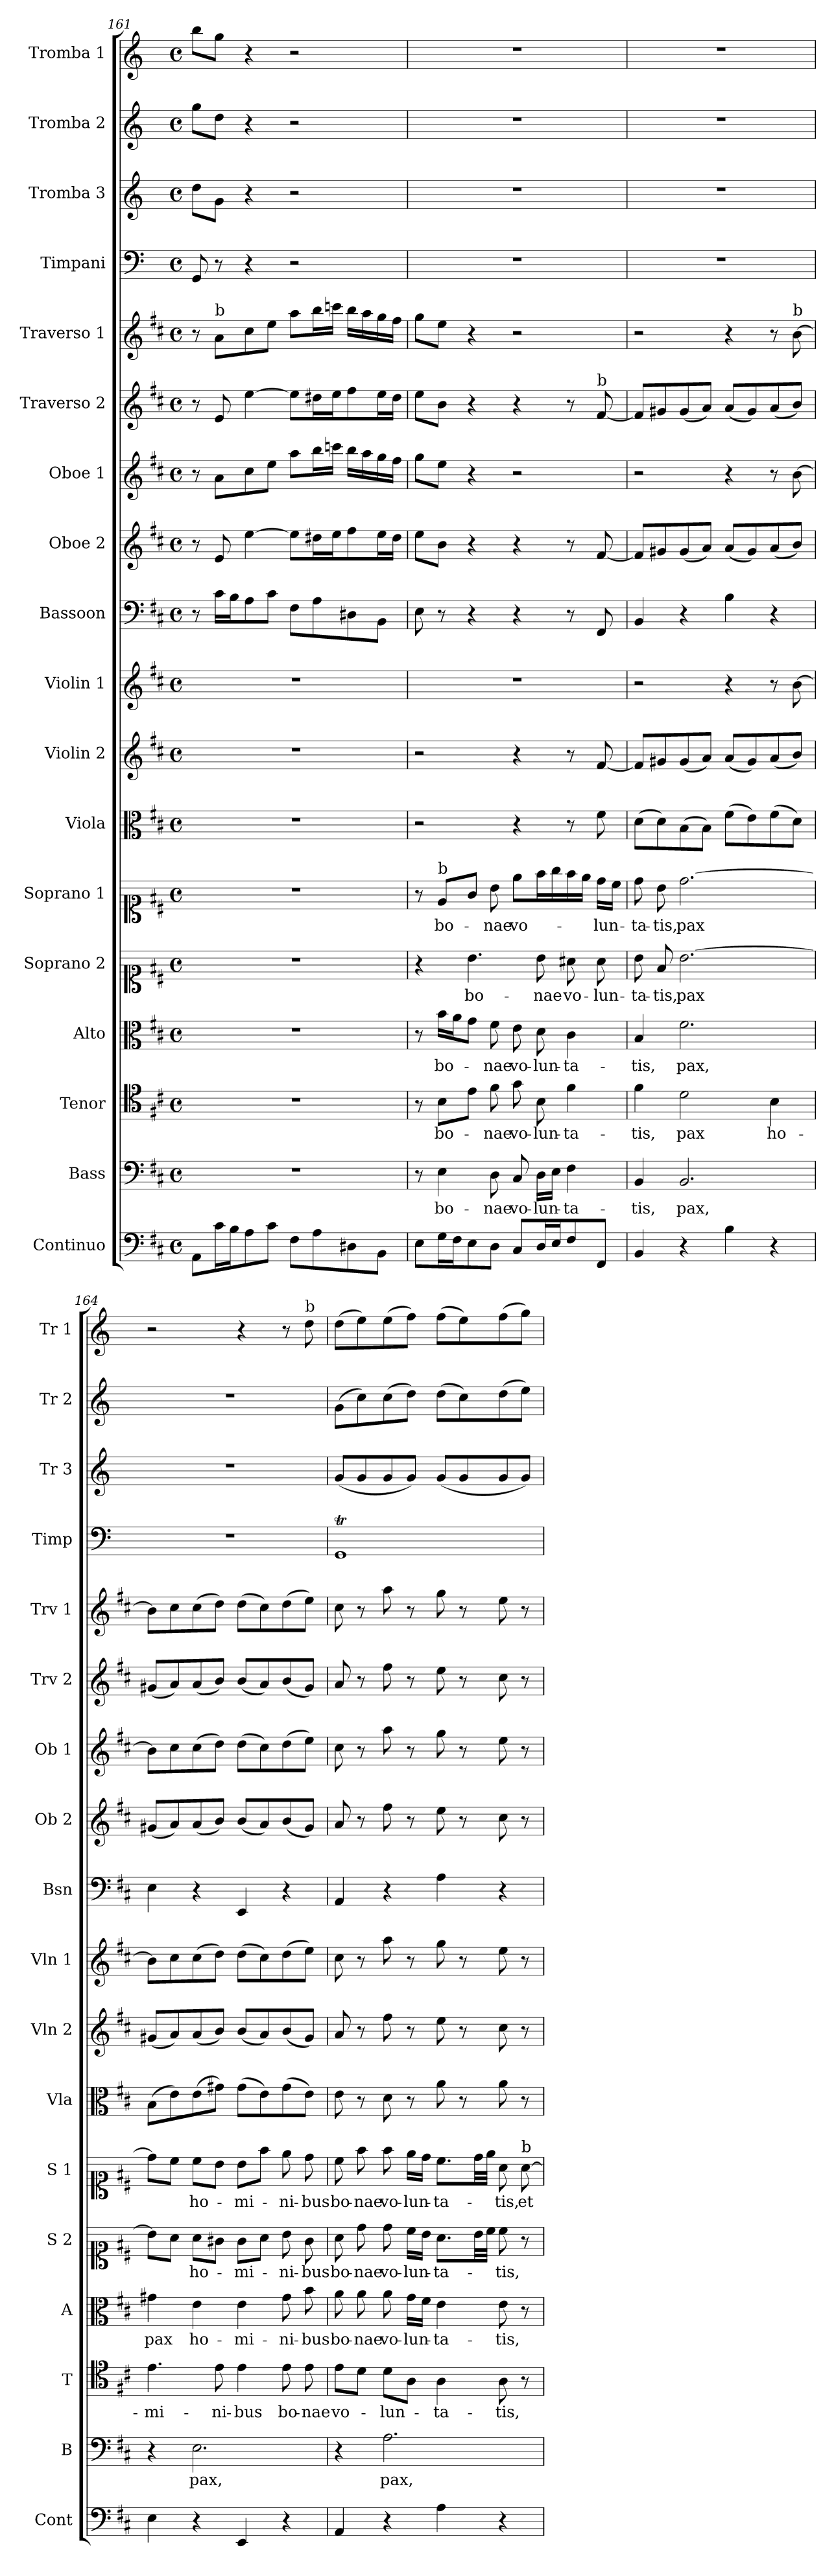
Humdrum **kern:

**kern	**kern	**text	**kern	**text	**kern	**text	**kern	**text	**kern	**text	**kern	**kern	**kern	**kern	**kern	**kern	**kern	**kern	**kern	**kern	**kern	**kern
*part18	*part17	*part17	*part16	*part16	*part15	*part15	*part14	*part14	*part13	*part13	*part12	*part11	*part10	*part9	*part8	*part7	*part6	*part5	*part4	*part3	*part2	*part1
*staff18	*staff17	*staff17	*staff16	*staff16	*staff15	*staff15	*staff14	*staff14	*staff13	*staff13	*staff12	*staff11	*staff10	*staff9	*staff8	*staff7	*staff6	*staff5	*staff4	*staff3	*staff2	*staff1
*I"Continuo	*I"Bass	*	*I"Tenor	*	*I"Alto	*	*I"Soprano 2	*	*I"Soprano 1	*	*I"Viola	*I"Violin 2	*I"Violin 1	*I"Bassoon	*I"Oboe 2	*I"Oboe 1	*I"Traverso 2	*I"Traverso 1	*I"Timpani	*I"Tromba 3	*I"Tromba 2	*I"Tromba 1
*I'Cont	*I'B	*	*I'T	*	*I'A	*	*I'S 2	*	*I'S 1	*	*I'Vla	*I'Vln 2	*I'Vln 1	*I'Bsn	*I'Ob 2	*I'Ob 1	*I'Trv 2	*I'Trv 1	*I'Timp	*I'Tr 3	*I'Tr 2	*I'Tr 1
!!LO:PB:g=z
*clefF4	*clefF4	*	*clefC4	*	*clefC3	*	*clefC1	*	*clefC1	*	*clefC3	*clefG2	*clefG2	*clefF4	*clefG2	*clefG2	*clefG2	*clefG2	*clefF4	*clefG2	*clefG2	*clefG2
*	*	*	*	*	*	*	*	*	*	*	*	*	*	*	*	*	*	*	*ITrd-1c-2	*ITrd-1c-2	*ITrd-1c-2	*ITrd-1c-2
*k[f#c#]	*k[f#c#]	*	*k[f#c#]	*	*k[f#c#]	*	*k[f#c#]	*	*k[f#c#]	*	*k[f#c#]	*k[f#c#]	*k[f#c#]	*k[f#c#]	*k[f#c#]	*k[f#c#]	*k[f#c#]	*k[f#c#]	*k[f#c#]	*k[f#c#]	*k[f#c#]	*k[f#c#]
*M4/4	*M4/4	*	*M4/4	*	*M4/4	*	*M4/4	*	*M4/4	*	*M4/4	*M4/4	*M4/4	*M4/4	*M4/4	*M4/4	*M4/4	*M4/4	*M4/4	*M4/4	*M4/4	*M4/4
*met(c)	*met(c)	*	*met(c)	*	*met(c)	*	*met(c)	*	*met(c)	*	*met(c)	*met(c)	*met(c)	*met(c)	*met(c)	*met(c)	*met(c)	*met(c)	*met(c)	*met(c)	*met(c)	*met(c)
=161	=161	=161	=161	=161	=161	=161	=161	=161	=161	=161	=161	=161	=161	=161	=161	=161	=161	=161	=161	=161	=161	=161
8AA\L	1r	.	1r	.	1r	.	1r	.	1r	.	1r	1r	1r	8r	8r	8r	8r	8r	8AA/	8ee\L	8aa\L	8ccc#\L
!	!	!	!	!	!	!	!	!	!	!	!	!	!	!	!	!	!	!LO:TX:a:t=b	!	!	!	!
16c#\L	.	.	.	.	.	.	.	.	.	.	.	.	.	16c#\LL	8e/	8a\L	8e/	8a\L	8r	8a\J	8ee\J	8aa\J
16B\J	.	.	.	.	.	.	.	.	.	.	.	.	.	16B\J	.	.	.	.	.	.	.	.
8A\	.	.	.	.	.	.	.	.	.	.	.	.	.	8A\	[4ee\	8cc#\	[4ee\	8cc#\	4r	4r	4r	4r
8c#\J	.	.	.	.	.	.	.	.	.	.	.	.	.	8c#\J	.	8ee\J	.	8ee\J	.	.	.	.
8F#\L	.	.	.	.	.	.	.	.	.	.	.	.	.	8F#\L	8ee\L]	8aa\L	8ee\L]	8aa\L	2r	2r	2r	2r
8A\	.	.	.	.	.	.	.	.	.	.	.	.	.	8A\	16dd#X\L	16bb\L	16dd#X\L	16bb\L	.	.	.	.
.	.	.	.	.	.	.	.	.	.	.	.	.	.	.	16ee\J	16cccn\JJ	16ee\J	16cccn\JJ	.	.	.	.
8D#X\	.	.	.	.	.	.	.	.	.	.	.	.	.	8D#X\	8ff#\	16bb\LL	8ff#\	16bb\LL	.	.	.	.
.	.	.	.	.	.	.	.	.	.	.	.	.	.	.	.	16aa\	.	16aa\	.	.	.	.
8BB\J	.	.	.	.	.	.	.	.	.	.	.	.	.	8BB\J	16ee\L	16gg\	16ee\L	16gg\	.	.	.	.
.	.	.	.	.	.	.	.	.	.	.	.	.	.	.	16dd#\JJ	16ff#\JJ	16dd#\JJ	16ff#\JJ	.	.	.	.
=162	=162	=162	=162	=162	=162	=162	=162	=162	=162	=162	=162	=162	=162	=162	=162	=162	=162	=162	=162	=162	=162	=162
8E\L	8r	.	8r	.	8r	.	4r	.	8r	.	2r	2r	1r	8E\	8ee\L	8gg\L	8ee\L	8gg\L	1r	1r	1r	1r
!	!	!	!	!	!	!	!	!	!LO:TX:a:t=b	!	!	!	!	!	!	!	!	!	!	!	!	!
!	!	!LO:LY:b	!	!LO:LY:b	!	!LO:LY:b	!	!	!	!LO:LY:b	!	!	!	!	!	!	!	!	!	!	!	!
16G\L	4E\	bo-	8B\L	bo-	16b\LL	bo-	.	.	8e/L	bo-	.	.	.	8r	8b\J	8ee\J	8b\J	8ee\J	.	.	.	.
16F#\J	.	.	.	.	16a\J	.	.	.	.	.	.	.	.	.	.	.	.	.	.	.	.	.
!	!	!	!	!	!	!	!	!LO:LY:b	!	!	!	!	!	!	!	!	!	!	!	!	!	!
8E\	.	.	8e\J	.	8g\J	.	4.b\	bo-	8g/J	.	.	.	.	4r	4r	4r	4r	4r	.	.	.	.
!	!	!LO:LY:b	!	!LO:LY:b	!	!LO:LY:b	!	!	!	!LO:LY:b	!	!	!	!	!	!	!	!	!	!	!	!
8D\J	8D\	-nae	8f#\	-nae	8f#\	-nae	.	.	8b\	-nae	.	.	.	.	.	.	.	.	.	.	.	.
!	!	!LO:LY:b	!	!LO:LY:b	!	!LO:LY:b	!	!	!	!LO:LY:b	!	!	!	!	!	!	!	!	!	!	!	!
8C#/L	8C#/	vo-	8g\	vo-	8e\	vo-	.	.	8ee\L	vo-	4r	4r	.	4r	4r	2r	4r	2r	.	.	.	.
!	!	!LO:LY:b	!	!LO:LY:b	!	!LO:LY:b	!	!LO:LY:b	!	!	!	!	!	!	!	!	!	!	!	!	!	!
16D/L	16D\LL	-lun-	8B\	-lun-	8d\	-lun-	8b\	-nae	16ff#\L	.	.	.	.	.	.	.	.	.	.	.	.	.
16E/J	16E\JJ	.	.	.	.	.	.	.	16gg\	.	.	.	.	.	.	.	.	.	.	.	.	.
!	!	!LO:LY:b	!	!LO:LY:b	!	!LO:LY:b	!	!LO:LY:b	!	!	!	!	!	!	!	!	!	!	!	!	!	!
8F#/	4F#\	-ta-	4f#\	-ta-	4c#\	-ta-	8a#X\	vo-	16ff#\	.	8r	8r	.	8r	8r	.	8r	.	.	.	.	.
.	.	.	.	.	.	.	.	.	16ee\JJ	.	.	.	.	.	.	.	.	.	.	.	.	.
!	!	!	!	!	!	!	!	!	!	!	!	!	!	!	!	!	!LO:TX:a:t=b	!	!	!	!	!
!	!	!	!	!	!	!	!	!LO:LY:b	!	!LO:LY:b	!	!	!	!	!	!	!	!	!	!	!	!
8FF#/J	.	.	.	.	.	.	8a#\	-lun-	16dd\LL	-lun-	8f#\	[8f#/	.	8FF#/	[8f#/	.	[8f#/	.	.	.	.	.
.	.	.	.	.	.	.	.	.	16cc#\JJ	.	.	.	.	.	.	.	.	.	.	.	.	.
=163	=163	=163	=163	=163	=163	=163	=163	=163	=163	=163	=163	=163	=163	=163	=163	=163	=163	=163	=163	=163	=163	=163
!	!	!LO:LY:b	!	!LO:LY:b	!	!LO:LY:b	!	!LO:LY:b	!	!LO:LY:b	!	!	!	!	!	!	!	!	!	!	!	!
4BB/	4BB/	-tis,	4f#\	-tis,	4B/	-tis,	8b\	-ta-	8dd\	-ta-	(8d\L	8f#/L]	2r	4BB/	8f#/L]	2r	8f#/L]	2r	1r	1r	1r	1r
!	!	!	!	!	!	!	!	!LO:LY:b	!	!LO:LY:b	!	!	!	!	!	!	!	!	!	!	!	!
.	.	.	.	.	.	.	8f#/	-tis,	8b\	-tis,	8d\)	8g#X/	.	.	8g#X/	.	8g#X/	.	.	.	.	.
!	!	!LO:LY:b	!	!LO:LY:b	!	!LO:LY:b	!	!LO:LY:b	!	!LO:LY:b	!	!	!	!	!	!	!	!	!	!	!	!
4r	2.BB/	pax,	2d\	pax	2.f#\	pax,	[2.b\	pax	[2.dd\	pax	(8B\	(8g#/	.	4r	(8g#/	.	(8g#/	.	.	.	.	.
.	.	.	.	.	.	.	.	.	.	.	8B\J)	8a/J)	.	.	8a/J)	.	8a/J)	.	.	.	.	.
4B\	.	.	.	.	.	.	.	.	.	.	(8f#\L	(8a/L	4r	4B\	(8a/L	4r	(8a/L	4r	.	.	.	.
.	.	.	.	.	.	.	.	.	.	.	8e\)	8g#/)	.	.	8g#/)	.	8g#/)	.	.	.	.	.
!	!	!	!	!LO:LY:b	!	!	!	!	!	!	!	!	!	!	!	!	!	!	!	!	!	!
4r	.	.	4B\	ho-	.	.	.	.	.	.	(8f#\	(8a/	8r	4r	(8a/	8r	(8a/	8r	.	.	.	.
!	!	!	!	!	!	!	!	!	!	!	!	!	!	!	!	!	!	!LO:TX:a:t=b	!	!	!	!
.	.	.	.	.	.	.	.	.	.	.	8d\J)	8b/J)	[8b\	.	8b/J)	[8b\	8b/J)	[8b\	.	.	.	.
=164	=164	=164	=164	=164	=164	=164	=164	=164	=164	=164	=164	=164	=164	=164	=164	=164	=164	=164	=164	=164	=164	=164
!	!	!	!	!LO:LY:b	!	!LO:LY:b	!	!	!	!	!	!	!	!	!	!	!	!	!	!	!	!
4E\	4r	.	4.e\	-mi-	4g#X\	pax	8b\L]	.	8dd\L]	.	(8B\L	(8g#X/L	8b\L]	4E\	(8g#X/L	8b\L]	(8g#X/L	8b\L]	1r	1r	1r	2r
.	.	.	.	.	.	.	8a\J	.	8cc#\J	.	8e\)	8a/)	8cc#\	.	8a/)	8cc#\	8a/)	8cc#\	.	.	.	.
!	!	!LO:LY:b	!	!	!	!LO:LY:b	!	!LO:LY:b	!	!LO:LY:b	!	!	!	!	!	!	!	!	!	!	!	!
4r	2.E\	pax,	.	.	4e\	ho-	8a\L	ho-	8cc#\L	ho-	(8e\	(8a/	(8cc#\	4r	(8a/	(8cc#\	(8a/	(8cc#\	.	.	.	.
!	!	!	!	!LO:LY:b	!	!	!	!	!	!	!	!	!	!	!	!	!	!	!	!	!	!
.	.	.	8e\	-ni-	.	.	8g#X\J	.	8b\J	.	8g#X\J)	8b/J)	8dd\J)	.	8b/J)	8dd\J)	8b/J)	8dd\J)	.	.	.	.
!	!	!	!	!LO:LY:b	!	!LO:LY:b	!	!LO:LY:b	!	!LO:LY:b	!	!	!	!	!	!	!	!	!	!	!	!
4EE/	.	.	4e\	-bus	4e\	-mi-	8g#\L	-mi-	8b\L	-mi-	(8g#\L	(8b/L	(8dd\L	4EE/	(8b/L	(8dd\L	(8b/L	(8dd\L	.	.	.	4r
.	.	.	.	.	.	.	8a\J	.	8ff#\J	.	8e\)	8a/)	8cc#\)	.	8a/)	8cc#\)	8a/)	8cc#\)	.	.	.	.
!	!	!	!	!LO:LY:b	!	!LO:LY:b	!	!LO:LY:b	!	!LO:LY:b	!	!	!	!	!	!	!	!	!	!	!	!
4r	.	.	8e\	bo-	8g#\	-ni-	8b\	-ni-	8ee\	-ni-	(8g#\	(8b/	(8dd\	4r	(8b/	(8dd\	(8b/	(8dd\	.	.	.	8r
!	!	!	!	!	!	!	!	!	!	!	!	!	!	!	!	!	!	!	!	!	!	!LO:TX:a:t=b
!	!	!	!	!LO:LY:b	!	!LO:LY:b	!	!LO:LY:b	!	!LO:LY:b	!	!	!	!	!	!	!	!	!	!	!	!
.	.	.	8e\	-nae	8b\	-bus	8g#\	-bus	8dd\	-bus	8e\J)	8g#/J)	8ee\J)	.	8g#/J)	8ee\J)	8g#/J)	8ee\J)	.	.	.	8ee\
!!LO:PB:g=z
=165	=165	=165	=165	=165	=165	=165	=165	=165	=165	=165	=165	=165	=165	=165	=165	=165	=165	=165	=165	=165	=165	=165
!	!	!	!	!LO:LY:b	!	!LO:LY:b	!	!LO:LY:b	!	!LO:LY:b	!	!	!	!	!	!	!	!	!	!	!	!
4AA/	4r	.	8e\L	vo-	8a\	bo-	8a\	bo-	8cc#\	bo-	8e\	8a/	8cc#\	4AA/	8a/	8cc#\	8a/	8cc#\	1AAT	(8a/L	(8a\L	(8ee\L
!	!	!	!	!	!	!LO:LY:b	!	!LO:LY:b	!	!LO:LY:b	!	!	!	!	!	!	!	!	!	!	!	!
.	.	.	8d\J	.	8a\	-nae	8dd\	-nae	8ff#\	-nae	8r	8r	8r	.	8r	8r	8r	8r	.	8a/	8dd\)	8ff#\)
!	!	!LO:LY:b	!	!LO:LY:b	!	!LO:LY:b	!	!LO:LY:b	!	!LO:LY:b	!	!	!	!	!	!	!	!	!	!	!	!
4r	2.A\	pax,	8d\L	-lun-	8a\	vo-	8dd\	vo-	8ff#\	vo-	8d\	8ff#\	8aa\	4r	8ff#\	8aa\	8ff#\	8aa\	.	8a/	(8dd\	(8ff#\
!	!	!	!	!	!	!LO:LY:b	!	!LO:LY:b	!	!LO:LY:b	!	!	!	!	!	!	!	!	!	!	!	!
.	.	.	8A\J	.	16g\LL	-lun-	16cc#\LL	-lun-	16ee\LL	-lun-	8r	8r	8r	.	8r	8r	8r	8r	.	8a/J)	8ee\J)	8gg\J)
.	.	.	.	.	16f#\JJ	.	16b\JJ	.	16dd\JJ	.	.	.	.	.	.	.	.	.	.	.	.	.
!	!	!	!	!LO:LY:b	!	!LO:LY:b	!	!LO:LY:b	!	!LO:LY:b	!	!	!	!	!	!	!	!	!	!	!	!
4A\	.	.	4A\	-ta-	4e\	-ta-	8.a\L	-ta-	8.cc#\L	-ta-	8a\	8ee\	8gg\	4A\	8ee\	8gg\	8ee\	8gg\	.	(8a/L	(8ee\L	(8gg\L
.	.	.	.	.	.	.	.	.	.	.	8r	8r	8r	.	8r	8r	8r	8r	.	8a/	8dd\)	8ff#\)
.	.	.	.	.	.	.	32b\LL	.	32dd\LL	.	.	.	.	.	.	.	.	.	.	.	.	.
.	.	.	.	.	.	.	32cc#\JJJ	.	32ee\JJJ	.	.	.	.	.	.	.	.	.	.	.	.	.
!	!	!	!	!LO:LY:b	!	!LO:LY:b	!	!LO:LY:b	!	!LO:LY:b	!	!	!	!	!	!	!	!	!	!	!	!
4r	.	.	8A\	-tis,	8e\	-tis,	8cc#\	-tis,	8a\	-tis,	8a\	8cc#\	8ee\	4r	8cc#\	8ee\	8cc#\	8ee\	.	8a/	(8ee\	(8gg\
!	!	!	!	!	!	!	!	!	!LO:TX:a:t=b	!	!	!	!	!	!	!	!	!	!	!	!	!
!	!	!	!	!	!	!	!	!	!	!LO:LY:b	!	!	!	!	!	!	!	!	!	!	!	!
.	.	.	8r	.	8r	.	8r	.	[8a\	et	8r	8r	8r	.	8r	8r	8r	8r	.	8a/J)	8ff#\J)	8aa\J)
=	=	=	=	=	=	=	=	=	=	=	=	=	=	=	=	=	=	=	=	=	=	=
*-	*-	*-	*-	*-	*-	*-	*-	*-	*-	*-	*-	*-	*-	*-	*-	*-	*-	*-	*-	*-	*-	*-
